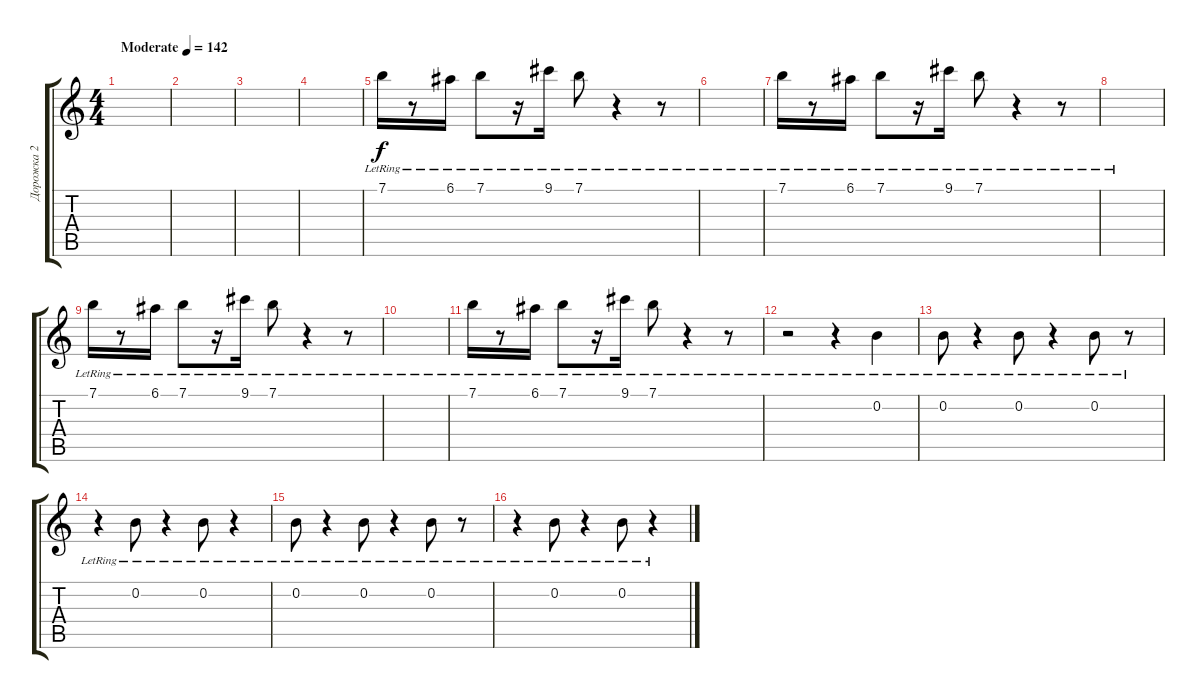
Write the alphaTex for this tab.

\track ("Дорожка 2" "Дорожка 2") {instrument overdrivenguitar}
\staff {score tabs}
\tuning (E4 B3 G3 D3 A2 E2) {hide}
\ts (4 4)
\tempo (142 "Moderate")
\clef g2
\ks c
|
|
|
|
7.1{lr}.16 r.8 6.1{lr}.16 7.1{lr}.8 r.16 9.1{lr}.16 7.1{lr}.8 r.4 r.8 |
|
7.1{lr}.16 r.8 6.1{lr}.16 7.1{lr}.8 r.16 9.1{lr}.16 7.1{lr}.8 r.4 r.8 |
|
7.1{lr}.16 r.8 6.1{lr}.16 7.1{lr}.8 r.16 9.1{lr}.16 7.1{lr}.8 r.4 r.8 |
|
7.1{lr}.16 r.8 6.1{lr}.16 7.1{lr}.8 r.16 9.1{lr}.16 7.1{lr}.8 r.4 r.8 |
r.2 r.4 0.2{lr}.4{instrument electricguitarclean} |
0.2{lr}.8{instrument electricguitarclean} r.4 0.2{lr}.8 r.4 0.2{lr}.8 r.8 |
r.4 0.2{lr}.8 r.4 0.2{lr}.8 r.4 |
0.2{lr}.8{instrument electricguitarclean} r.4 0.2{lr}.8 r.4 0.2{lr}.8 r.8 |
r.4 0.2{lr}.8 r.4 0.2{lr}.8 r.4
